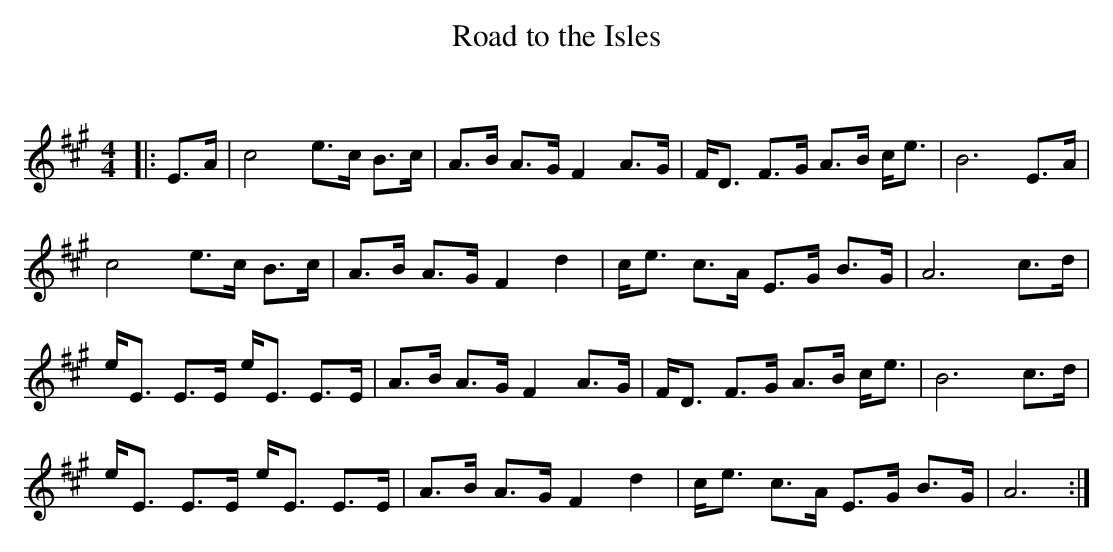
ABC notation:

X:1
T: Road to the Isles
C:
Q: 128
K:A
M:4/4
L:1/16
|:E3A|c8 e3c B3c|A3B A3G F4 A3G|FD3 F3G A3B ce3|B12 E3A|
c8 e3c B3c|A3B A3G F4 d4|ce3 c3A E3G B3G|A12 c3d|
eE3 E3E eE3 E3E|A3B A3G F4 A3G|FD3 F3G A3B ce3|B12 c3d|
eE3 E3E eE3 E3E|A3B A3G F4 d4|ce3 c3A E3G B3G|A12:|
